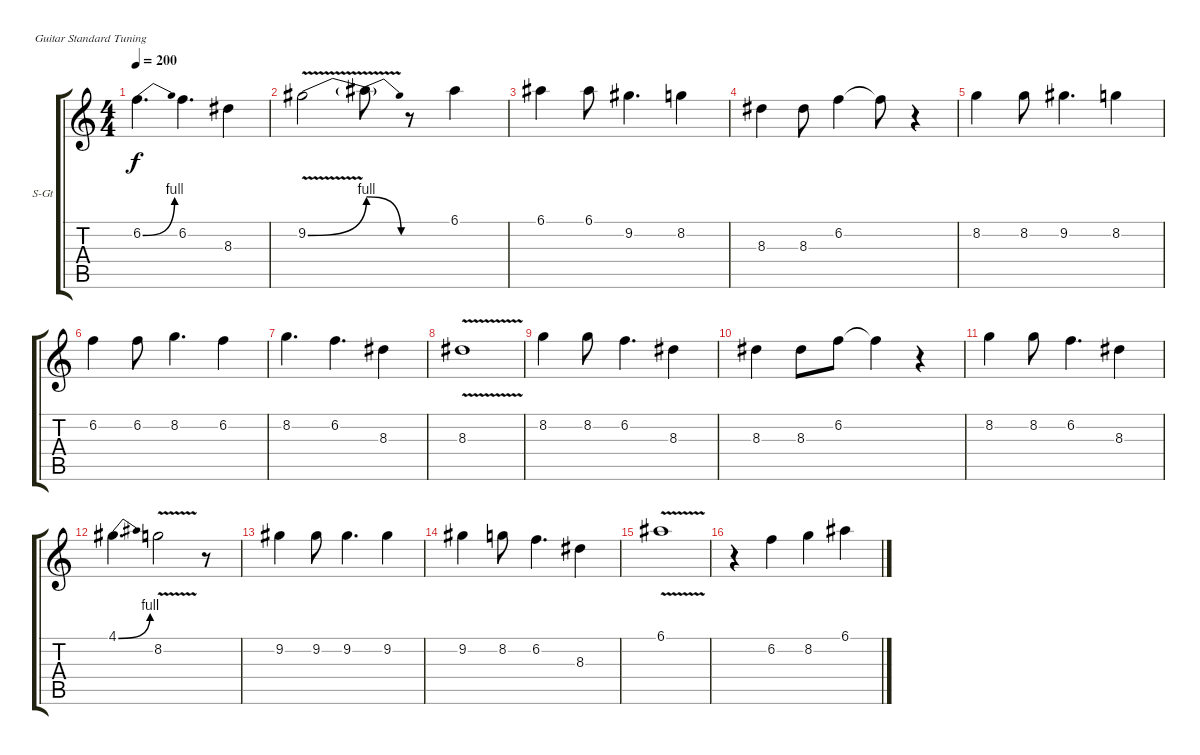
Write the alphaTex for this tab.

\bracketExtendMode groupsimilarinstruments
\firstSystemTrackNameOrientation horizontal
\otherSystemsTrackNameOrientation horizontal
\track ("Vocals" "S-Gt") {instrument lead2sawtooth}
\staff {score tabs}
\tuning (E4 B3 G3 D3 A2 E2)
\displaytranspose 12
\ts (4 4)
\section ("" "")
\tempo 200
\clef g2
\ks aminor
6.2{be (bend 0 0 60 4)}.4{d dy f} 6.2.4{d} 8.3.4 |
9.2{be (bend 0 0 60 4) v}.2 9.2{be (release 0 4 60 0) t}.8 r.8 6.1.4 |
6.1.4 6.1.8 9.2.4{d} 8.2.4 |
8.3.4 8.3.8 6.2.4 6.2{t}.8 r.4 |
8.2.4 8.2.8 9.2.4{d} 8.2.4 |
6.2.4 6.2.8 8.2.4{d} 6.2.4 |
8.2.4{d} 6.2.4{d} 8.3.4 |
8.3{v}.1 |
\section ("" "")
8.2.4 8.2.8 6.2.4{d} 8.3.4 |
8.3.4 8.3.8 6.2.8 6.2{t}.4 r.4 |
8.2.4 8.2.8 6.2.4{d} 8.3.4 |
4.1{be (bend 0 0 60 4)}.4{d} 8.2{v}.2 r.8 |
9.2.4 9.2.8 9.2.4{d} 9.2.4 |
9.2.4 8.2.8 6.2.4{d} 8.3.4 |
6.1{v}.1 |
r.4 6.2.4 8.2.4 6.1.4
